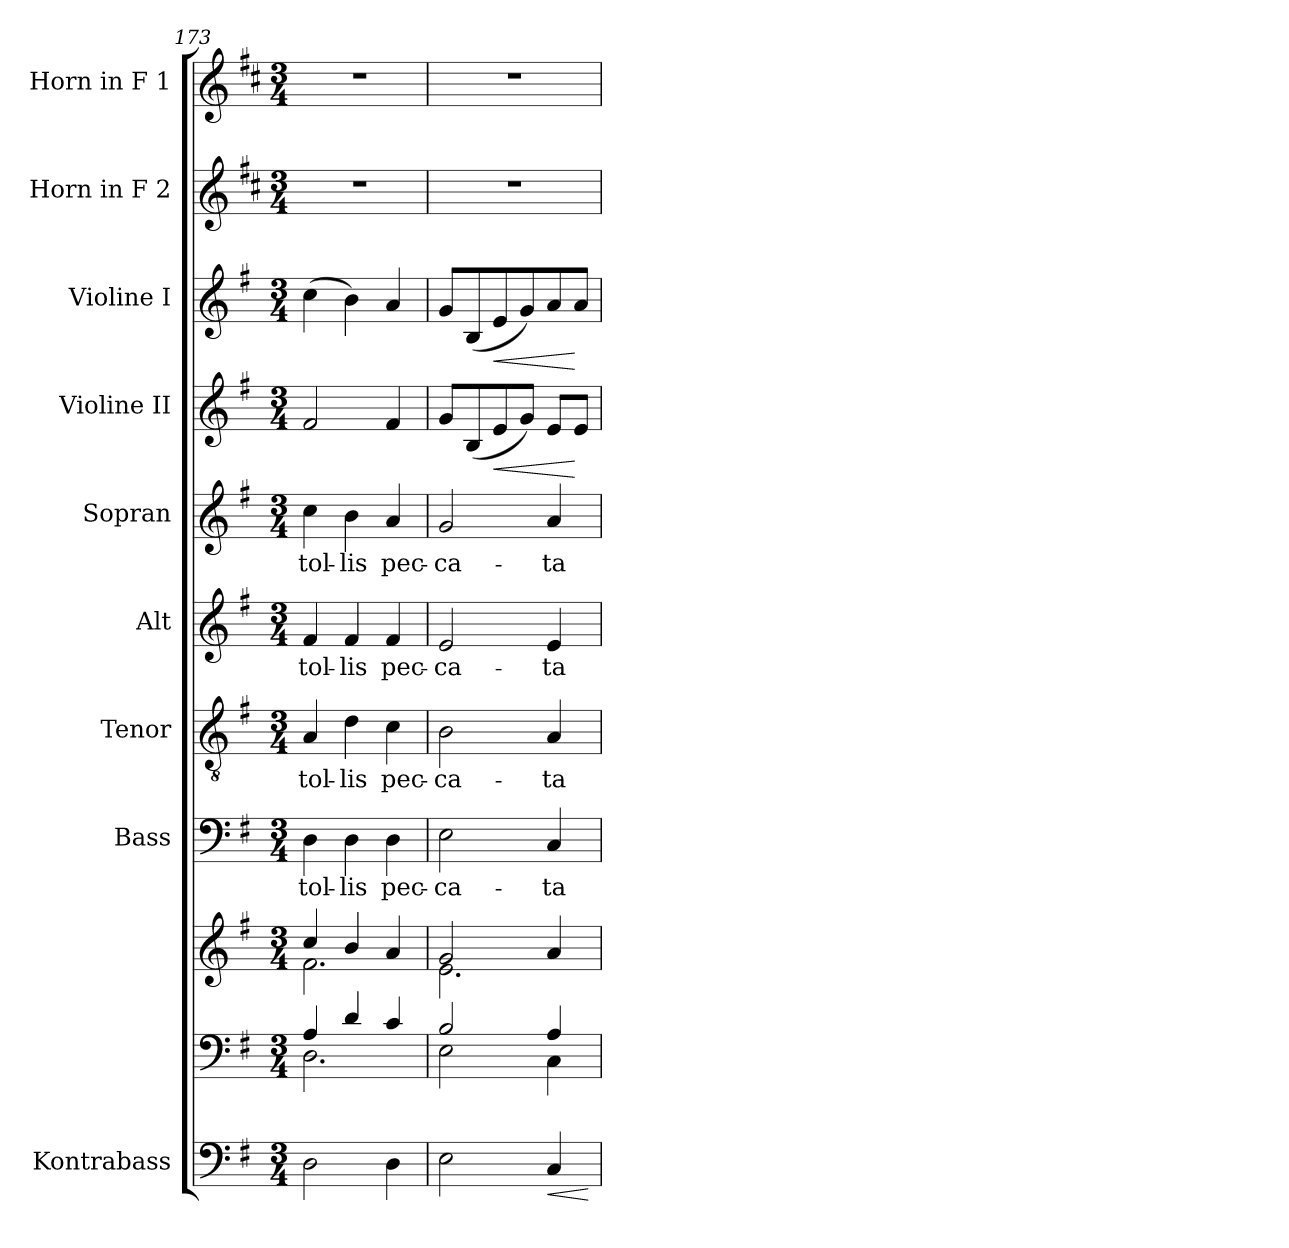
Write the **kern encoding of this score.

**kern	**dynam	**kern	**kern	**kern	**text	**kern	**text	**kern	**text	**kern	**text	**kern	**dynam	**kern	**dynam	**kern	**kern
*part10	*part10	*part9	*part9	*part8	*part8	*part7	*part7	*part6	*part6	*part5	*part5	*part4	*part4	*part3	*part3	*part2	*part1
*staff11	*staff11	*staff10	*staff9	*staff8	*staff8	*staff7	*staff7	*staff6	*staff6	*staff5	*staff5	*staff4	*staff4	*staff3	*staff3	*staff2	*staff1
*I"Kontrabass	*	*	*	*I"Bass	*	*I"Tenor	*	*I"Alt	*	*I"Sopran	*	*I"Violine II	*	*I"Violine I	*	*I"Horn in F 2	*I"Horn in F 1
*I'Kb.	*	*	*	*I'B.	*	*I'T.	*	*I'A.	*	*I'S.	*	*I'Vl. II	*	*I'Vl. I	*	*I'Hrn. 2	*I'Hrn. 1
*clefF4	*	*clefF4	*clefG2	*clefF4	*	*clefGv2	*	*clefG2	*	*clefG2	*	*clefG2	*	*clefG2	*	*clefG2	*clefG2
*ITrd7c12	*	*	*	*	*	*	*	*	*	*	*	*	*	*	*	*ITrd4c7	*ITrd4c7
*k[f#]	*	*k[f#]	*k[f#]	*k[f#]	*	*k[f#]	*	*k[f#]	*	*k[f#]	*	*k[f#]	*	*k[f#]	*	*k[f#]	*k[f#]
*G:	*	*G:	*G:	*G:	*	*G:	*	*G:	*	*G:	*	*G:	*	*G:	*	*G:	*G:
*M3/4	*	*M3/4	*M3/4	*M3/4	*	*M3/4	*	*M3/4	*	*M3/4	*	*M3/4	*	*M3/4	*	*M3/4	*M3/4
=173	=173	=173	=173	=173	=173	=173	=173	=173	=173	=173	=173	=173	=173	=173	=173	=173	=173
*	*	*^	*^	*	*	*	*	*	*	*	*	*	*	*	*	*	*
!	!	!	!	!	!	!	!LO:LY:b	!	!LO:LY:b	!	!LO:LY:b	!	!LO:LY:b	!	!	!	!	!	!
2DD\	.	4A/	2.D\	4cc/	2.f#\	4D\	tol-	4A/	tol-	4f#/	tol-	4cc\	tol-	2f#/	.	(>4cc\	.	2.r	2.r
!	!	!	!	!	!	!	!LO:LY:b	!	!LO:LY:b	!	!LO:LY:b	!	!LO:LY:b	!	!	!	!	!	!
.	.	4d/	.	4b/	.	4D\	-lis	4d\	-lis	4f#/	-lis	4b\	-lis	.	.	4b\)	.	.	.
!	!	!	!	!	!	!	!LO:LY:b	!	!LO:LY:b	!	!LO:LY:b	!	!LO:LY:b	!	!	!	!	!	!
4DD\	.	4c/	.	4a/	.	4D\	pec-	4c\	pec-	4f#/	pec-	4a/	pec-	4f#/	.	4a/	.	.	.
!!LO:PB:g=z
=174	=174	=174	=174	=174	=174	=174	=174	=174	=174	=174	=174	=174	=174	=174	=174	=174	=174	=174	=174
!	!	!	!	!	!	!	!LO:LY:b	!	!LO:LY:b	!	!LO:LY:b	!	!LO:LY:b	!	!	!	!	!	!
2EE\	.	2B/	2E\	2g/	2.e\	2E\	-ca-	2B\	-ca-	2e/	-ca-	2g/	-ca-	8g/L	.	8g/L	.	2.r	2.r
.	.	.	.	.	.	.	.	.	.	.	.	.	.	(<8B/	.	(<8B/	.	.	.
!	!	!	!	!	!	!	!	!	!	!	!	!	!	!	!LO:HP:b	!	!LO:HP:b	!	!
.	.	.	.	.	.	.	.	.	.	.	.	.	.	8e/	<	8e/	<	.	.
.	.	.	.	.	.	.	.	.	.	.	.	.	.	8g/J)	.	8g/)	.	.	.
!	!LO:HP:b	!	!	!	!	!	!LO:LY:b	!	!LO:LY:b	!	!LO:LY:b	!	!LO:LY:b	!	!	!	!	!	!
4CC/	<	4A/	4C\	4a/	.	4C/	-ta	4A/	-ta	4e/	-ta	4a/	-ta	8e/L	.	8a/	.	.	.
.	.	.	.	.	.	.	.	.	.	.	.	.	.	8e/J	[	8a/J	[	.	.
*	*	*v	*v	*	*	*	*	*	*	*	*	*	*	*	*	*	*	*	*
*	*	*	*v	*v	*	*	*	*	*	*	*	*	*	*	*	*	*	*
.	[	.	.	.	.	.	.	.	.	.	.	.	.	.	.	.	.
=	=	=	=	=	=	=	=	=	=	=	=	=	=	=	=	=	=
*-	*-	*-	*-	*-	*-	*-	*-	*-	*-	*-	*-	*-	*-	*-	*-	*-	*-
